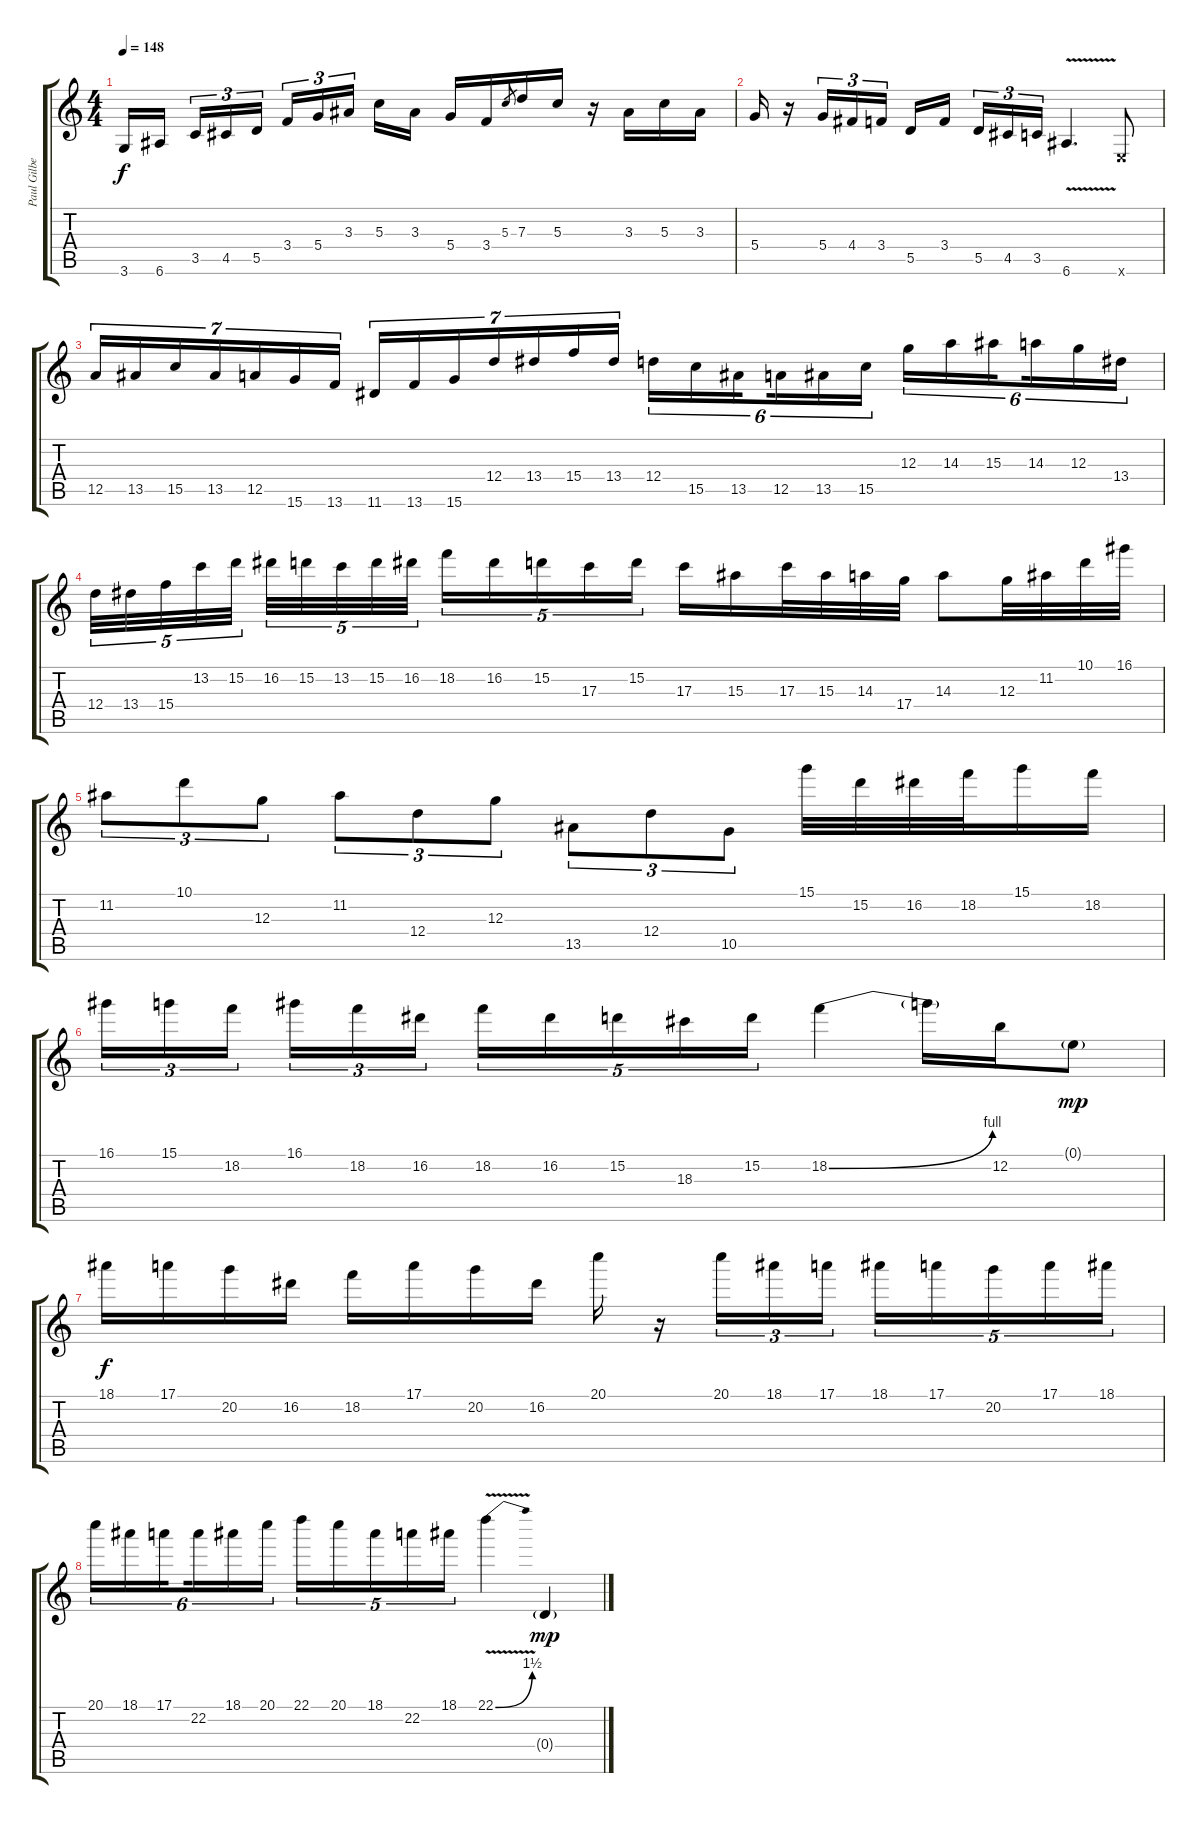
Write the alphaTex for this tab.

\track ("Paul Gilbert" "Paul Gilbe") {instrument distortionguitar}
\staff {score tabs}
\tuning (E4 B3 G3 D3 A2 E2) {hide}
\ts (4 4)
\tempo 148
\clef g2
\ks c
3.6.16{dy f} 6.6.16{beam splitsecondary} 3.5.16{tu (3 2)} 4.5.16{tu (3 2)} 5.5.16{tu (3 2)} 3.4.16{tu (3 2)} 5.4.16{tu (3 2)} 3.3.16{tu (3 2) beam splitsecondary} 5.3.16 3.3.16 5.4.16 3.4.16 5.3.8{gr} 7.3.16 5.3.16 r.16 3.3.16 5.3.16 3.3.16 |
5.4.16 r.16 5.4.16{tu (3 2)} 4.4.16{tu (3 2)} 3.4.16{tu (3 2)} 5.5.16 3.4.16{beam splitsecondary} 5.5.16{tu (3 2)} 4.5.16{tu (3 2)} 3.5.16{tu (3 2)} 6.6{v}.4{d} 0.6{x}.8 |
12.5.16{tu (7 4)} 13.5.16{tu (7 4)} 15.5.16{tu (7 4)} 13.5.16{tu (7 4)} 12.5.16{tu (7 4)} 15.6.16{tu (7 4)} 13.6.16{tu (7 4)} 11.6.16{tu (7 4)} 13.6.16{tu (7 4)} 15.6.16{tu (7 4)} 12.4.16{tu (7 4)} 13.4.16{tu (7 4)} 15.4.16{tu (7 4)} 13.4.16{tu (7 4)} 12.4.16{tu (6 4)} 15.5.16{tu (6 4)} 13.5.16{tu (6 4) beam splitsecondary} 12.5.16{tu (6 4)} 13.5.16{tu (6 4)} 15.5.16{tu (6 4)} 12.3.16{tu (6 4)} 14.3.16{tu (6 4)} 15.3.16{tu (6 4) beam splitsecondary} 14.3.16{tu (6 4)} 12.3.16{tu (6 4)} 13.4.16{tu (6 4)} |
12.4.32{tu (5 4)} 13.4.32{tu (5 4)} 15.4.32{tu (5 4)} 13.2.32{tu (5 4)} 15.2.32{tu (5 4) beam splitsecondary} 16.2.32{tu (5 4)} 15.2.32{tu (5 4)} 13.2.32{tu (5 4)} 15.2.32{tu (5 4)} 16.2.32{tu (5 4)} 18.2.16{tu (5 4)} 16.2.16{tu (5 4)} 15.2.16{tu (5 4)} 17.3.16{tu (5 4)} 15.2.16{tu (5 4)} 17.3.16 15.3.16 17.3.32 15.3.32 14.3.32 17.4.32 14.3.8 12.3.32 11.2.32 10.1.32 16.1.32 |
11.2.8{tu (3 2)} 10.1.8{tu (3 2)} 12.3.8{tu (3 2)} 11.2.8{tu (3 2)} 12.4.8{tu (3 2)} 12.3.8{tu (3 2)} 13.5.8{tu (3 2)} 12.4.8{tu (3 2)} 10.5.8{tu (3 2)} 15.1.32 15.2.32 16.2.32 18.2.32 15.1.16 18.2.16 |
16.1.16{tu (3 2)} 15.1.16{tu (3 2)} 18.2.16{tu (3 2) beam splitsecondary} 16.1.16{tu (3 2)} 18.2.16{tu (3 2)} 16.2.16{tu (3 2)} 18.2.16{tu (5 4)} 16.2.16{tu (5 4)} 15.2.16{tu (5 4)} 18.3.16{tu (5 4)} 15.2.16{tu (5 4)} 18.2{be (bend 0 0 60 4)}.4 18.2{t}.16 12.2.16 0.1{g}.8{dy mp} |
18.1.16{dy f} 17.1.16 20.2.16 16.2.16 18.2.16 17.1.16 20.2.16 16.2.16 20.1.16 r.16 20.1.16{tu (3 2)} 18.1.16{tu (3 2)} 17.1.16{tu (3 2)} 18.1.16{tu (5 4)} 17.1.16{tu (5 4)} 20.2.16{tu (5 4)} 17.1.16{tu (5 4)} 18.1.16{tu (5 4)} |
20.1.16{tu (6 4)} 18.1.16{tu (6 4)} 17.1.16{tu (6 4) beam splitsecondary} 22.2.16{tu (6 4)} 18.1.16{tu (6 4)} 20.1.16{tu (6 4)} 22.1.16{tu (5 4)} 20.1.16{tu (5 4)} 18.1.16{tu (5 4)} 22.2.16{tu (5 4)} 18.1.16{tu (5 4)} 22.1{be (bend 0 0 60 6) v}.4 0.4{g}.4{dy mp}
